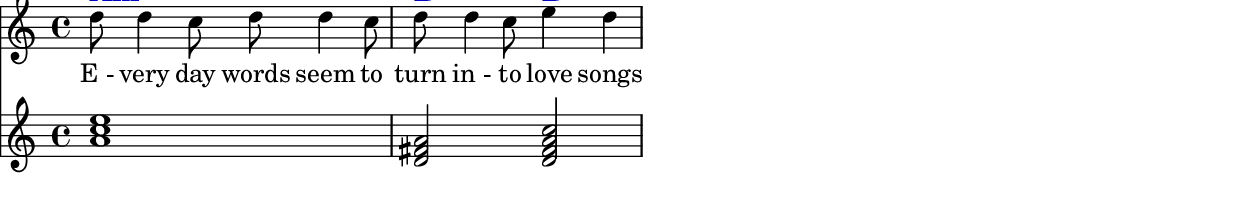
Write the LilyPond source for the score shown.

%% Generated by lilypond-book
%% Options: [indent=0\mm,line-width=278\pt]
\include "lilypond-book-preamble.ly"


% ****************************************************************
% Start cut-&-pastable-section
% ****************************************************************



\paper {
  indent = 0\mm
  line-width = 278\pt
  % offset the left padding, also add 1mm as lilypond creates cropped
  % images with a little space on the right
  line-width = #(- line-width (* mm  3.000000) (* mm 1))
}

\layout {
  
}





% ****************************************************************
% ly snippet:
% ****************************************************************
\sourcefileline 180
\layout {
	  	indent = 0\mm
  		line-width = 200\mm
  		ragged-last = ##t
		\override ChordName #'font-size = #2
     	\override ChordName #'font-series = #'bold 
		\override ChordName #'color = #(rgb-color 0 0 0.78) 
		\override ChordName #'font-family = #'roman
	}
	\score {
		<<
		\chords { a1:m d2 d2:7 }
		\relative c'' {
			\clef treble
			\override Staff.TimeSignature #'style = #'()
			\time 4/4
			<<
    		{ d8 d4 c8 d8 d4 c8 d8 d4 c8 e4 d4 }
    		\new Staff { 
				\clef "treble" 
				\override Staff.TimeSignature #'style = #'()
				\chordmode { a1:m d2 d2:7}
			}			
			>>
		}
		\addlyrics { "E -" very day words seem to turn "in -" to love songs }
		>>
	}



% ****************************************************************
% end ly snippet
% ****************************************************************
